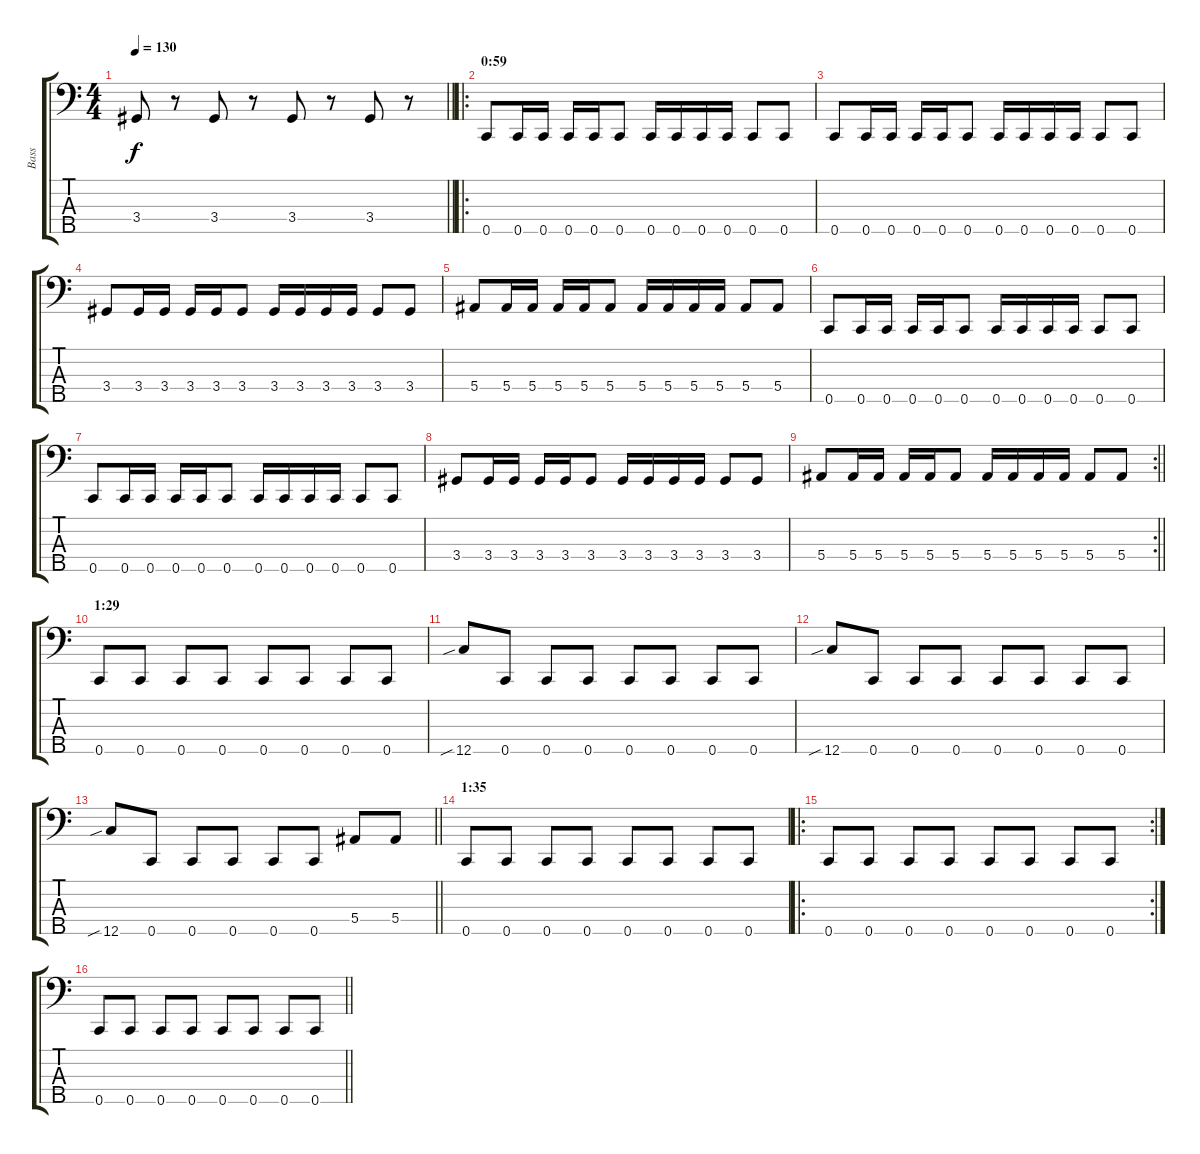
\track ("Bass" "Bass") {instrument electricbasspick}
\staff {score tabs}
\tuning (Ab2 Eb2 Bb1 F1 C1) {hide}
\ts (4 4)
\tempo 130
\clef f4
\barLineRight lightlight
\ks c
3.4.8{dy f} r.8 3.4.8 r.8 3.4.8 r.8 3.4.8 r.8 |
\ro
\section ("" "0:59")
0.5.8 0.5.16 0.5.16 0.5.16 0.5.16 0.5.8 0.5.16 0.5.16 0.5.16 0.5.16 0.5.8 0.5.8 |
0.5.8 0.5.16 0.5.16 0.5.16 0.5.16 0.5.8 0.5.16 0.5.16 0.5.16 0.5.16 0.5.8 0.5.8 |
3.4.8 3.4.16 3.4.16 3.4.16 3.4.16 3.4.8 3.4.16 3.4.16 3.4.16 3.4.16 3.4.8 3.4.8 |
5.4.8 5.4.16 5.4.16 5.4.16 5.4.16 5.4.8 5.4.16 5.4.16 5.4.16 5.4.16 5.4.8 5.4.8 |
0.5.8 0.5.16 0.5.16 0.5.16 0.5.16 0.5.8 0.5.16 0.5.16 0.5.16 0.5.16 0.5.8 0.5.8 |
0.5.8 0.5.16 0.5.16 0.5.16 0.5.16 0.5.8 0.5.16 0.5.16 0.5.16 0.5.16 0.5.8 0.5.8 |
3.4.8 3.4.16 3.4.16 3.4.16 3.4.16 3.4.8 3.4.16 3.4.16 3.4.16 3.4.16 3.4.8 3.4.8 |
\rc 2
\barLineRight lightlight
5.4.8 5.4.16 5.4.16 5.4.16 5.4.16 5.4.8 5.4.16 5.4.16 5.4.16 5.4.16 5.4.8 5.4.8 |
\section ("" "1:29")
0.5.8 0.5.8 0.5.8 0.5.8 0.5.8 0.5.8 0.5.8 0.5.8 |
12.5{sib}.8 0.5.8 0.5.8 0.5.8 0.5.8 0.5.8 0.5.8 0.5.8 |
12.5{sib}.8 0.5.8 0.5.8 0.5.8 0.5.8 0.5.8 0.5.8 0.5.8 |
\barLineRight lightlight
12.5{sib}.8 0.5.8 0.5.8 0.5.8 0.5.8 0.5.8 5.4.8 5.4.8 |
\section ("" "1:35")
0.5.8 0.5.8 0.5.8 0.5.8 0.5.8 0.5.8 0.5.8 0.5.8 |
\ro
\rc 2
0.5.8 0.5.8 0.5.8 0.5.8 0.5.8 0.5.8 0.5.8 0.5.8 |
\barLineRight lightlight
0.5.8 0.5.8 0.5.8 0.5.8 0.5.8 0.5.8 0.5.8 0.5.8
